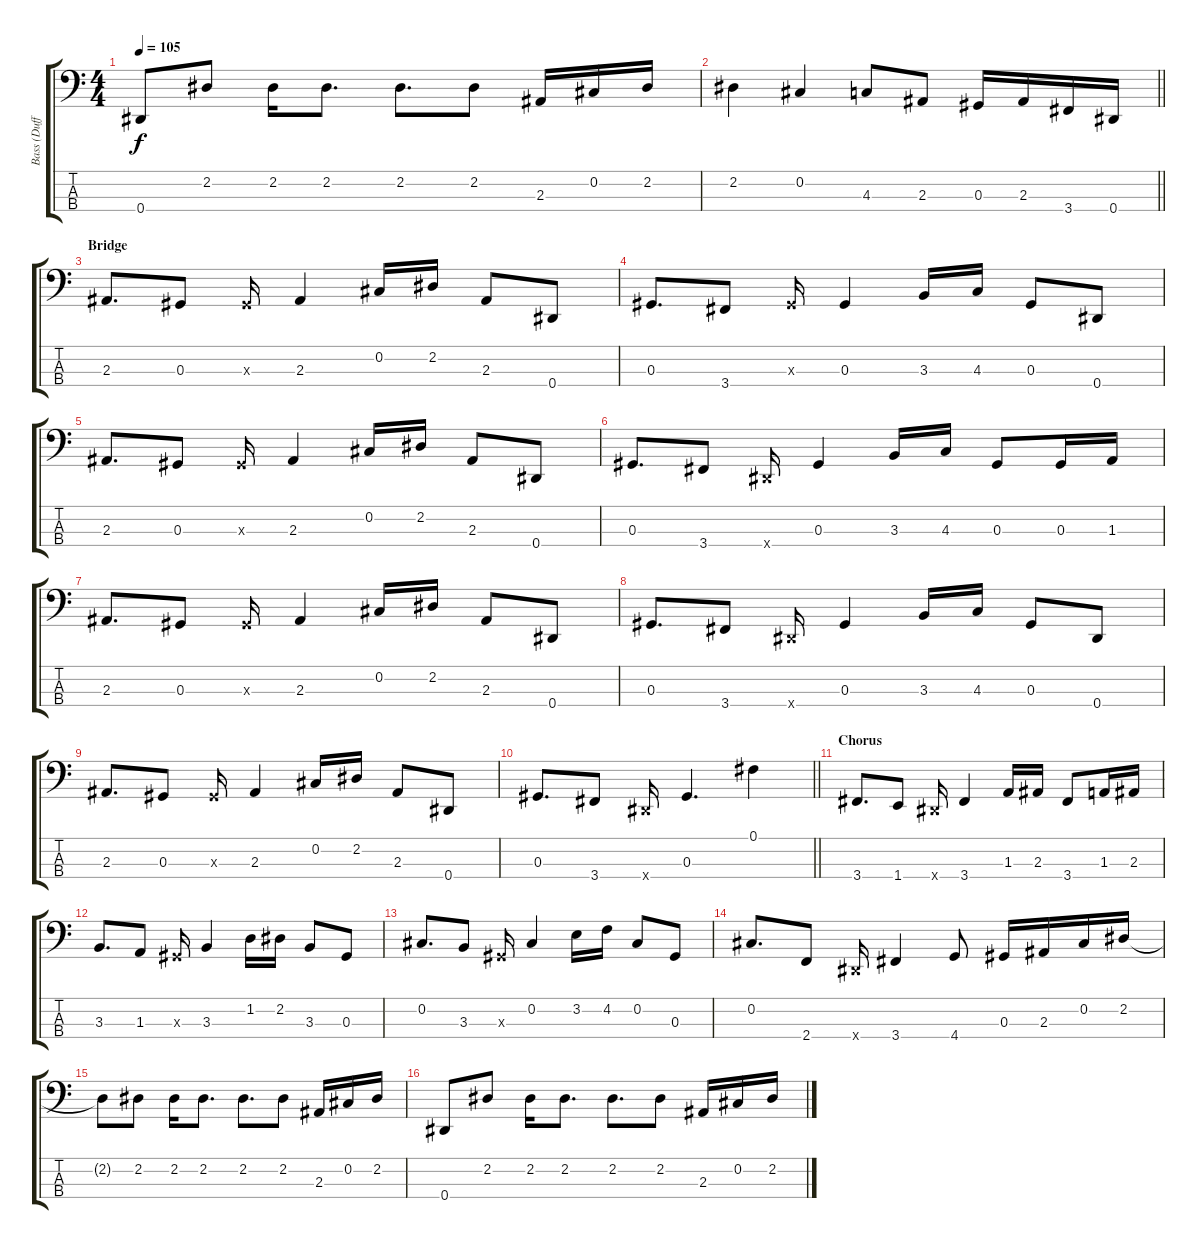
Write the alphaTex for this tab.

\track ("Bass (Duff)" "Bass (Duff") {instrument electricbasspick}
\staff {score tabs}
\tuning (Gb2 Db2 Ab1 Eb1) {hide}
\ts (4 4)
\tempo 105
\clef f4
\ks c
0.4.8{dy f} 2.2.8 2.2.16 2.2.8{d} 2.2.8{d} 2.2.8 2.3.16 0.2.16 2.2.16 |
\barLineRight lightlight
2.2.4 0.2.4 4.3.8 2.3.8 0.3.16 2.3.16 3.4.16 0.4.16 |
\section ("" "Bridge")
2.3.8{d} 0.3.8 0.3{x}.16 2.3.4 0.2.16 2.2.16 2.3.8 0.4.8 |
0.3.8{d} 3.4.8 0.3{x}.16 0.3.4 3.3.16 4.3.16 0.3.8 0.4.8 |
2.3.8{d} 0.3.8 0.3{x}.16 2.3.4 0.2.16 2.2.16 2.3.8 0.4.8 |
0.3.8{d} 3.4.8 0.4{x}.16 0.3.4 3.3.16 4.3.16 0.3.8 0.3.16 1.3.16 |
2.3.8{d} 0.3.8 0.3{x}.16 2.3.4 0.2.16 2.2.16 2.3.8 0.4.8 |
0.3.8{d} 3.4.8 0.4{x}.16 0.3.4 3.3.16 4.3.16 0.3.8 0.4.8 |
2.3.8{d} 0.3.8 0.3{x}.16 2.3.4 0.2.16 2.2.16 2.3.8 0.4.8 |
\barLineRight lightlight
0.3.8{d} 3.4.8 0.4{x}.16 0.3.4{d} 0.1.4 |
\section ("" "Chorus")
3.4.8{d} 1.4.8 0.4{x}.16 3.4.4 1.3.16 2.3.16 3.4.8 1.3.16 2.3.16 |
3.3.8{d} 1.3.8 0.3{x}.16 3.3.4 1.2.16 2.2.16 3.3.8 0.3.8 |
0.2.8{d} 3.3.8 0.3{x}.16 0.2.4 3.2.16 4.2.16 0.2.8 0.3.8 |
0.2.8{d} 2.4.8 0.4{x}.16 3.4.4 4.4.8 0.3.16 2.3.16 0.2.16 2.2.16 |
2.2{t}.8 2.2.8 2.2.16 2.2.8{d} 2.2.8{d} 2.2.8 2.3.16 0.2.16 2.2.16 |
0.4.8 2.2.8 2.2.16 2.2.8{d} 2.2.8{d} 2.2.8 2.3.16 0.2.16 2.2.16
